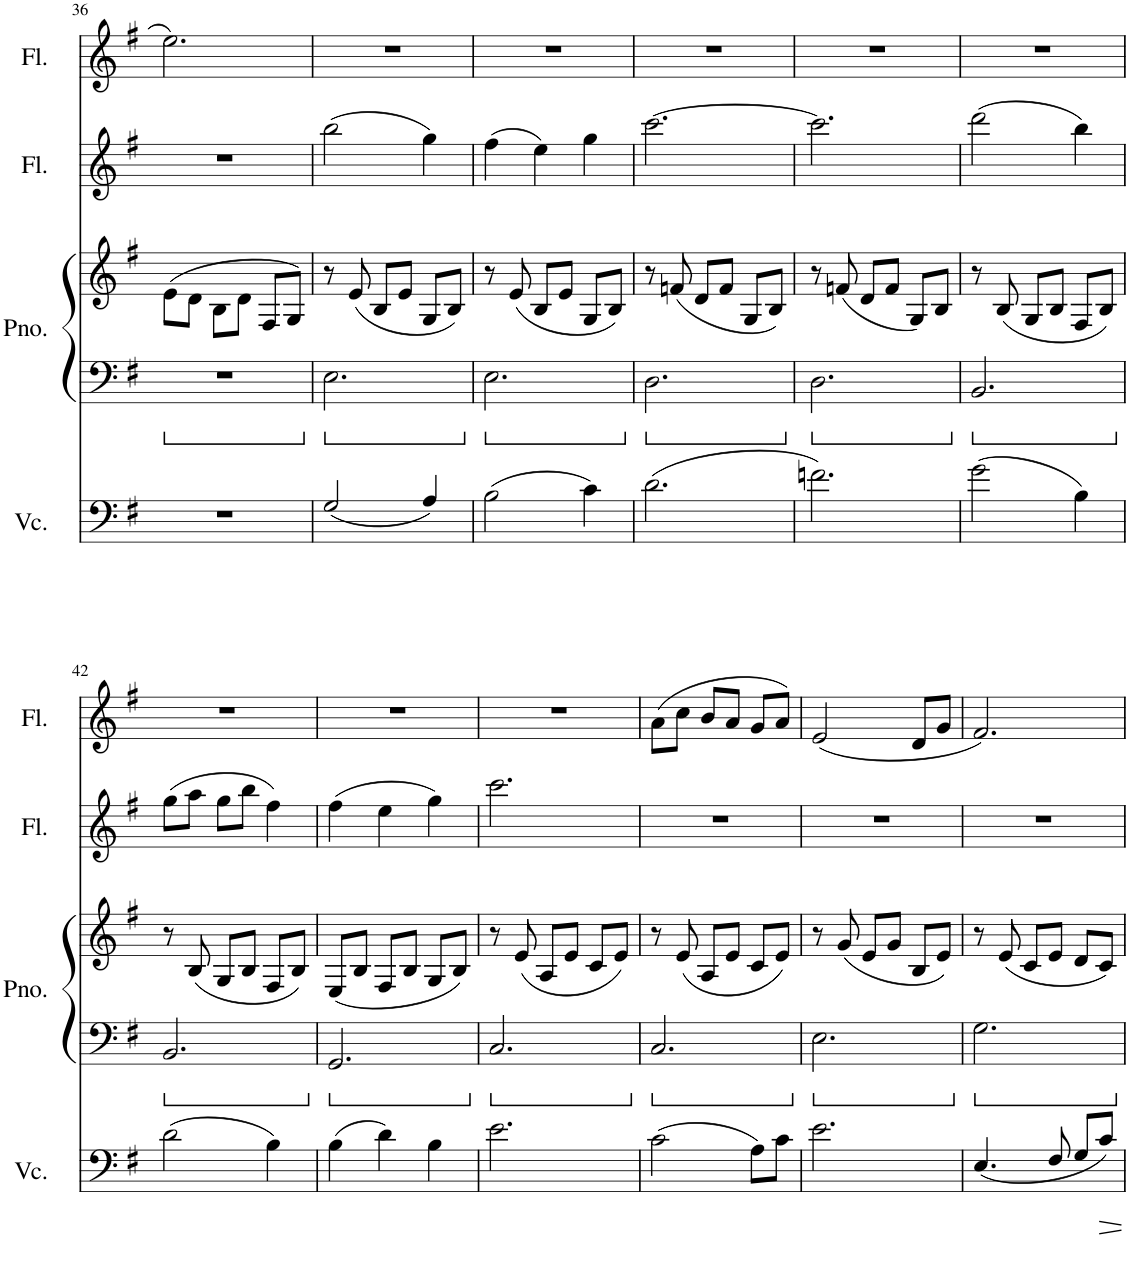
**kern	**kern	**kern	**kern	**kern
*part4	*part3	*part3	*part2	*part1
*staff5	*staff4	*staff3	*staff2	*staff1
*I"Violoncello	*I"Piano	*	*I"Flute	*I"Flute
*I'Vc.	*I'Pno.	*	*I'Fl.	*I'Fl.
!!LO:PB:g=z
*clefF4	*clefF4	*clefG2	*clefG2	*clefG2
*k[f#]	*k[f#]	*k[f#]	*k[f#]	*k[f#]
*M3/4	*M3/4	*M3/4	*M3/4	*M3/4
=36	=36	=36	=36	=36
2.r	2.r	(8e\L	2.r	2.ee\
.	.	8d\J	.	.
.	.	8B\L	.	.
.	.	8d\J	.	.
.	.	8F#/L	.	.
.	.	8G/J)	.	.
=37	=37	=37	=37	=37
(2G/	2.E\	8r	(2bb\	2.r
.	.	(8e/	.	.
.	.	8B/L	.	.
.	.	8e/J	.	.
4A/)	.	8G/L	4gg\)	.
.	.	8B/J)	.	.
=38	=38	=38	=38	=38
(2B\	2.E\	8r	(4ff#\	2.r
.	.	(8e/	.	.
.	.	8B/L	4ee\)	.
.	.	8e/J	.	.
4c\)	.	8G/L	4gg\	.
.	.	8B/J)	.	.
=39	=39	=39	=39	=39
(2.d\	2.D\	8r	[2.ccc\	2.r
.	.	(8fn/	.	.
.	.	8d/L	.	.
.	.	8f/J	.	.
.	.	8G/L	.	.
.	.	8B/J)	.	.
=40	=40	=40	=40	=40
2.fn\)	2.D\	8r	2.ccc\]	2.r
.	.	(8fn/	.	.
.	.	8d/L	.	.
.	.	8f/J	.	.
.	.	8G/L)	.	.
.	.	8B/J	.	.
=41	=41	=41	=41	=41
(2g\	2.BB/	8r	(2ddd\	2.r
.	.	(8B/	.	.
.	.	8G/L	.	.
.	.	8B/J	.	.
4B\)	.	8F#/L	4bb\)	.
.	.	8B/J)	.	.
!!LO:LB:g=z
=42	=42	=42	=42	=42
(2d\	2.BB/	8r	(8gg\L	2.r
.	.	(8B/	8aa\J	.
.	.	8G/L	8gg\L	.
.	.	8B/J	8bb\J	.
4B\)	.	8F#/L	4ff#\)	.
.	.	8B/J)	.	.
=43	=43	=43	=43	=43
(4B\	2.GG/	(8E/L	(4ff#\	2.r
.	.	8B/J	.	.
4d\)	.	8F#/L	4ee\	.
.	.	8B/J	.	.
4B\	.	8G/L	4gg\)	.
.	.	8B/J)	.	.
=44	=44	=44	=44	=44
2.e\	2.C/	8r	2.ccc\	2.r
.	.	(8e/	.	.
.	.	8A/L	.	.
.	.	8e/J	.	.
.	.	8c/L	.	.
.	.	8e/J)	.	.
=45	=45	=45	=45	=45
(2c\	2.C/	8r	2.r	(8a\L
.	.	(8e/	.	8cc\J
.	.	8A/L	.	8b/L
.	.	8e/J	.	8a/J
8A\L)	.	8c/L	.	8g/L
8c\J	.	8e/J)	.	8a/J)
=46	=46	=46	=46	=46
2.e\	2.E\	8r	2.r	(2e/
.	.	(8g/	.	.
.	.	8e/L	.	.
.	.	8g/J	.	.
.	.	8B/L	.	8d/L
.	.	8e/J)	.	8g/J
=47	=47	=47	=47	=47
(4.E/	2.G\	8r	2.r	2.f#/)
.	.	(8e/	.	.
.	.	8c/L	.	.
8F#/	.	8e/J	.	.
8G/L	.	8d/L	.	.
8c/J)	.	8c/J)	.	.
=	=	=	=	=
*-	*-	*-	*-	*-
